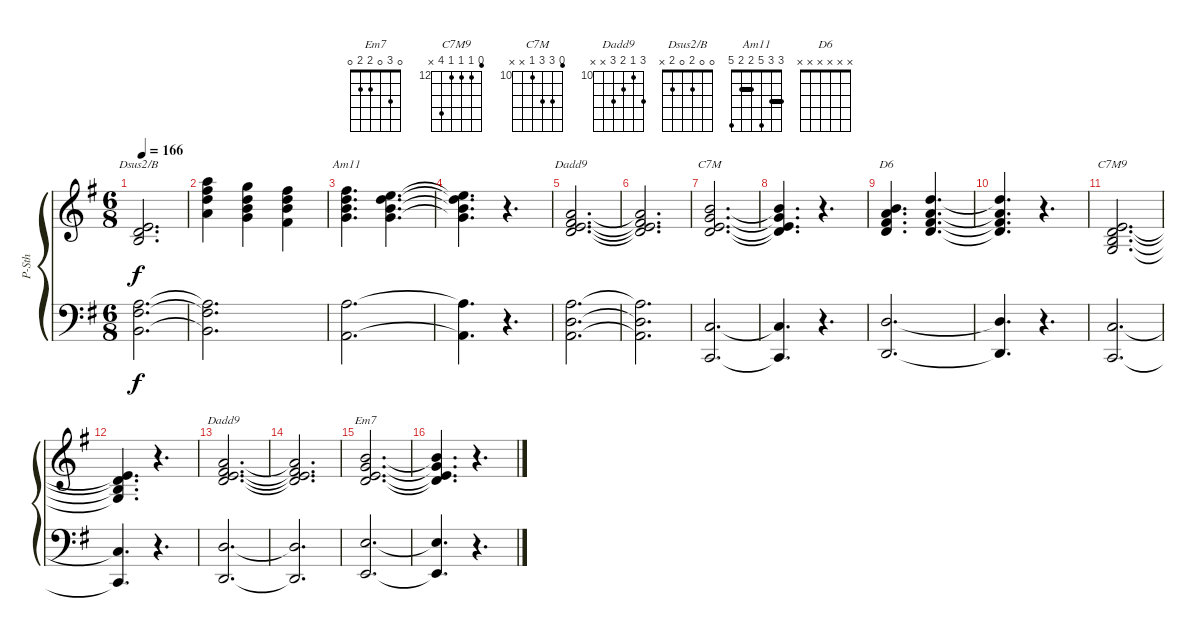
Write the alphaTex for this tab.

\defaultSystemsLayout 4
\bracketExtendMode groupsimilarinstruments
\otherSystemsTrackNameOrientation horizontal
\track ("Synthesizer" "P-Sth") {multiBarRest instrument pad2warm}
\staff {score}
\tuning (E4 B3 G3 D3 A2 E2)
\chord ("Em7" 0 3 0 2 2 0) {showfingering false}
\chord ("C7M9" 11 12 12 12 15 x) {firstfret 12 showfingering false}
\chord ("C7M" 9 12 12 10 x x) {firstfret 10 showfingering false}
\chord ("Dadd9" 12 10 11 12 x x) {firstfret 10 showfingering false}
\chord ("Dsus2/B" 0 0 2 0 2 x) {showfingering false}
\chord ("Am11" 3 3 5 2 2 5) {showfingering false barre (2 3)}
\chord ("D6" x x x x x x)
\ts (6 8)
\tempo 166
\clef g2
\ks g
(0.2{acc forcenatural} 7.3{acc forcenatural} 0.1{acc forcenatural}).2{d ch "Dsus2/B" dy f beam Up} |
(19.4{acc forcenatural} 19.3{acc forcenatural} 19.2{acc #} 17.1{acc forcenatural}).4{beam Down} (22.5{acc forcenatural} 21.4{acc forcenatural} 19.3{acc forcenatural} 20.2{acc forcenatural}).4{beam Down} (21.5{acc #} 21.4{acc forcenatural} 19.3{acc forcenatural} 19.2{acc #}).4{beam Down} |
(19.2{acc #} 19.3{acc forcenatural} 21.4{acc forcenatural} 22.5{acc forcenatural}).4{d ch "Am11" beam Down} (26.4{acc forcenatural} 3.1{acc forcenatural} 12.2{acc forcenatural} 19.3{acc forcenatural}).4{d beam Down} |
(26.4{t acc forcenatural} 19.3{t acc forcenatural} 12.2{t acc forcenatural} 3.1{t acc forcenatural}).4{d beam Down} r.4{d beam Down} |
(10.2{acc forcenatural} 11.3{acc #} 0.1{acc forcenatural} 12.4{acc forcenatural}).2{d ch "Dadd9" beam Up} |
(12.4{t acc forcenatural} 11.3{t acc #} 10.2{t acc forcenatural} 0.1{t acc forcenatural}).2{d beam Up} |
(12.4{acc forcenatural} 0.1{acc forcenatural} 12.3{acc forcenatural} 12.2{acc forcenatural}).2{d ch "C7M" beam Up} |
(12.2{t acc forcenatural} 12.3{t acc forcenatural} 0.1{t acc forcenatural} 12.4{t acc forcenatural}).4{d beam Up} r.4{d beam Up} |
(21.4{acc forcenatural} 14.3{acc forcenatural} 2.1{acc #} 3.2{acc forcenatural}).4{d ch "D6" beam Up} (10.1{acc forcenatural} 10.2{acc forcenatural} 11.3{acc #} 12.4{acc forcenatural}).4{d beam Up} |
(10.1{t acc forcenatural} 12.4{t acc forcenatural} 11.3{t acc #} 10.2{t acc forcenatural}).4{d beam Up} r.4{d beam Up} |
(0.1{acc forcenatural} 12.4{acc forcenatural} 0.2{acc forcenatural} 0.3{acc forcenatural}).2{d ch "C7M9" beam Up} |
(0.3{t acc forcenatural} 0.2{t acc forcenatural} 12.4{t acc forcenatural} 0.1{t acc forcenatural}).4{d beam Up} r.4{d beam Up} |
(10.2{acc forcenatural} 11.3{acc #} 0.1{acc forcenatural} 12.4{acc forcenatural}).2{d ch "Dadd9" beam Up} |
(12.4{t acc forcenatural} 11.3{t acc #} 10.2{t acc forcenatural} 0.1{t acc forcenatural}).2{d beam Up} |
(12.4{acc forcenatural} 0.1{acc forcenatural} 12.3{acc forcenatural} 12.2{acc forcenatural}).2{d ch "Em7" beam Up} |
(12.2{t acc forcenatural} 12.3{t acc forcenatural} 0.1{t acc forcenatural} 12.4{t acc forcenatural}).4{d beam Up} r.4{d beam Up}
\staff {score}
\tuning (E4 B3 G3 D3 A2 E2)
\clef f4
\ottava regular
\simile none
\ks g
(2.5{acc forcenatural} 4.4{acc #} 2.3{acc forcenatural}).2{d dy f beam Down} |
(2.5{t acc forcenatural} 2.3{t acc forcenatural} 4.4{t acc #}).2{d beam Down} |
(2.3{acc forcenatural} 0.5{acc forcenatural}).2{d beam Down} |
(0.5{t acc forcenatural} 2.3{t acc forcenatural}).4{d beam Down} r.4{d beam Down} |
(2.3{acc forcenatural} 0.4{acc forcenatural} 0.5{acc forcenatural}).2{d beam Down} |
(0.5{t acc forcenatural} 0.4{t acc forcenatural} 2.3{t acc forcenatural}).2{d beam Down} |
(3.5{acc forcenatural} -4.6{acc forcenatural}).2{d beam Up} |
(3.5{t acc forcenatural} -4.6{t acc forcenatural}).4{d beam Up} r.4{d beam Up} |
(0.4{acc forcenatural} -2.6{acc forcenatural}).2{d beam Up} |
(0.4{t acc forcenatural} -2.6{t acc forcenatural}).4{d beam Up} r.4{d beam Up} |
(-4.6{acc forcenatural} 3.5{acc forcenatural}).2{d beam Up} |
(-4.6{t acc forcenatural} 3.5{t acc forcenatural}).4{d beam Up} r.4{d beam Up} |
(-2.6{acc forcenatural} 0.4{acc forcenatural}).2{d beam Up} |
(-2.6{t acc forcenatural} 0.4{t acc forcenatural}).2{d beam Up} |
(0.6{acc forcenatural} 2.4{acc forcenatural}).2{d beam Up} |
(0.6{t acc forcenatural} 2.4{t acc forcenatural}).4{d beam Up} r.4{d beam Up}
